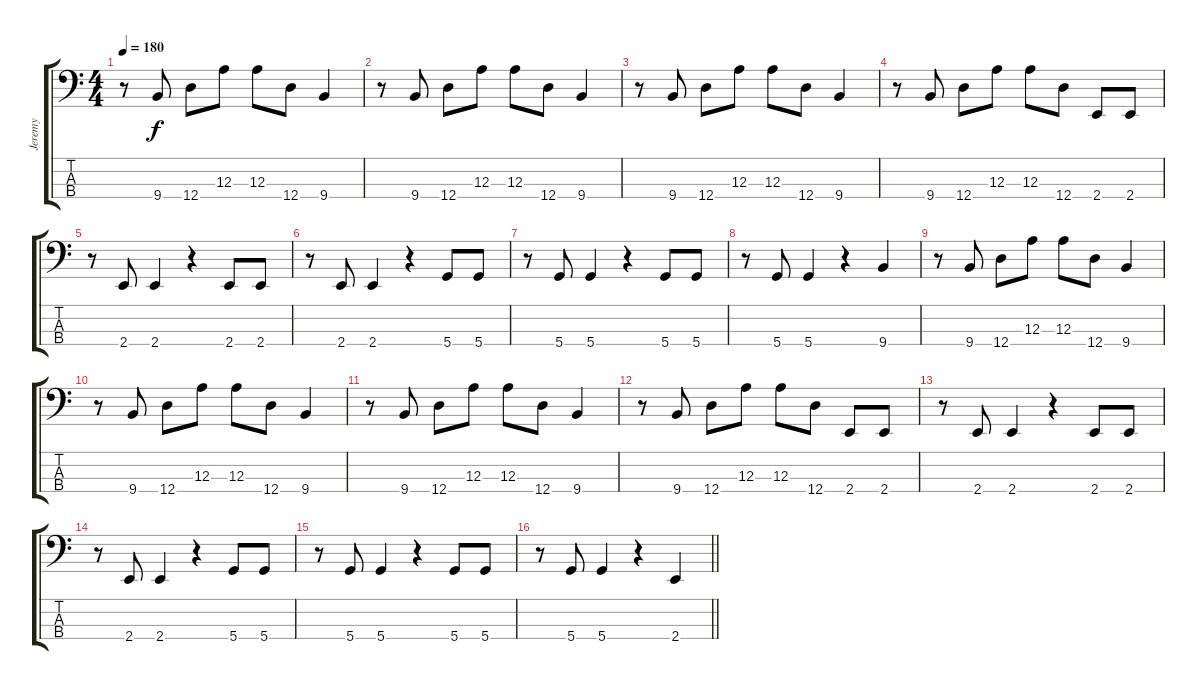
\track ("Jeremy" "Jeremy") {instrument electricbassfinger}
\staff {score tabs}
\tuning (G2 D2 A1 D1) {hide}
\ts (4 4)
\tempo 180
\clef f4
\ks c
r.8{dy f} 9.4.8 12.4.8 12.3.8 12.3.8 12.4.8 9.4.4 |
r.8 9.4.8 12.4.8 12.3.8 12.3.8 12.4.8 9.4.4 |
r.8 9.4.8 12.4.8 12.3.8 12.3.8 12.4.8 9.4.4 |
r.8 9.4.8 12.4.8 12.3.8 12.3.8 12.4.8 2.4.8 2.4.8 |
r.8 2.4.8 2.4.4 r.4 2.4.8 2.4.8 |
r.8 2.4.8 2.4.4 r.4 5.4.8 5.4.8 |
r.8 5.4.8 5.4.4 r.4 5.4.8 5.4.8 |
r.8 5.4.8 5.4.4 r.4 9.4.4 |
r.8 9.4.8 12.4.8 12.3.8 12.3.8 12.4.8 9.4.4 |
r.8 9.4.8 12.4.8 12.3.8 12.3.8 12.4.8 9.4.4 |
r.8 9.4.8 12.4.8 12.3.8 12.3.8 12.4.8 9.4.4 |
r.8 9.4.8 12.4.8 12.3.8 12.3.8 12.4.8 2.4.8 2.4.8 |
r.8 2.4.8 2.4.4 r.4 2.4.8 2.4.8 |
r.8 2.4.8 2.4.4 r.4 5.4.8 5.4.8 |
r.8 5.4.8 5.4.4 r.4 5.4.8 5.4.8 |
\barLineRight lightlight
r.8 5.4.8 5.4.4 r.4 2.4.4
